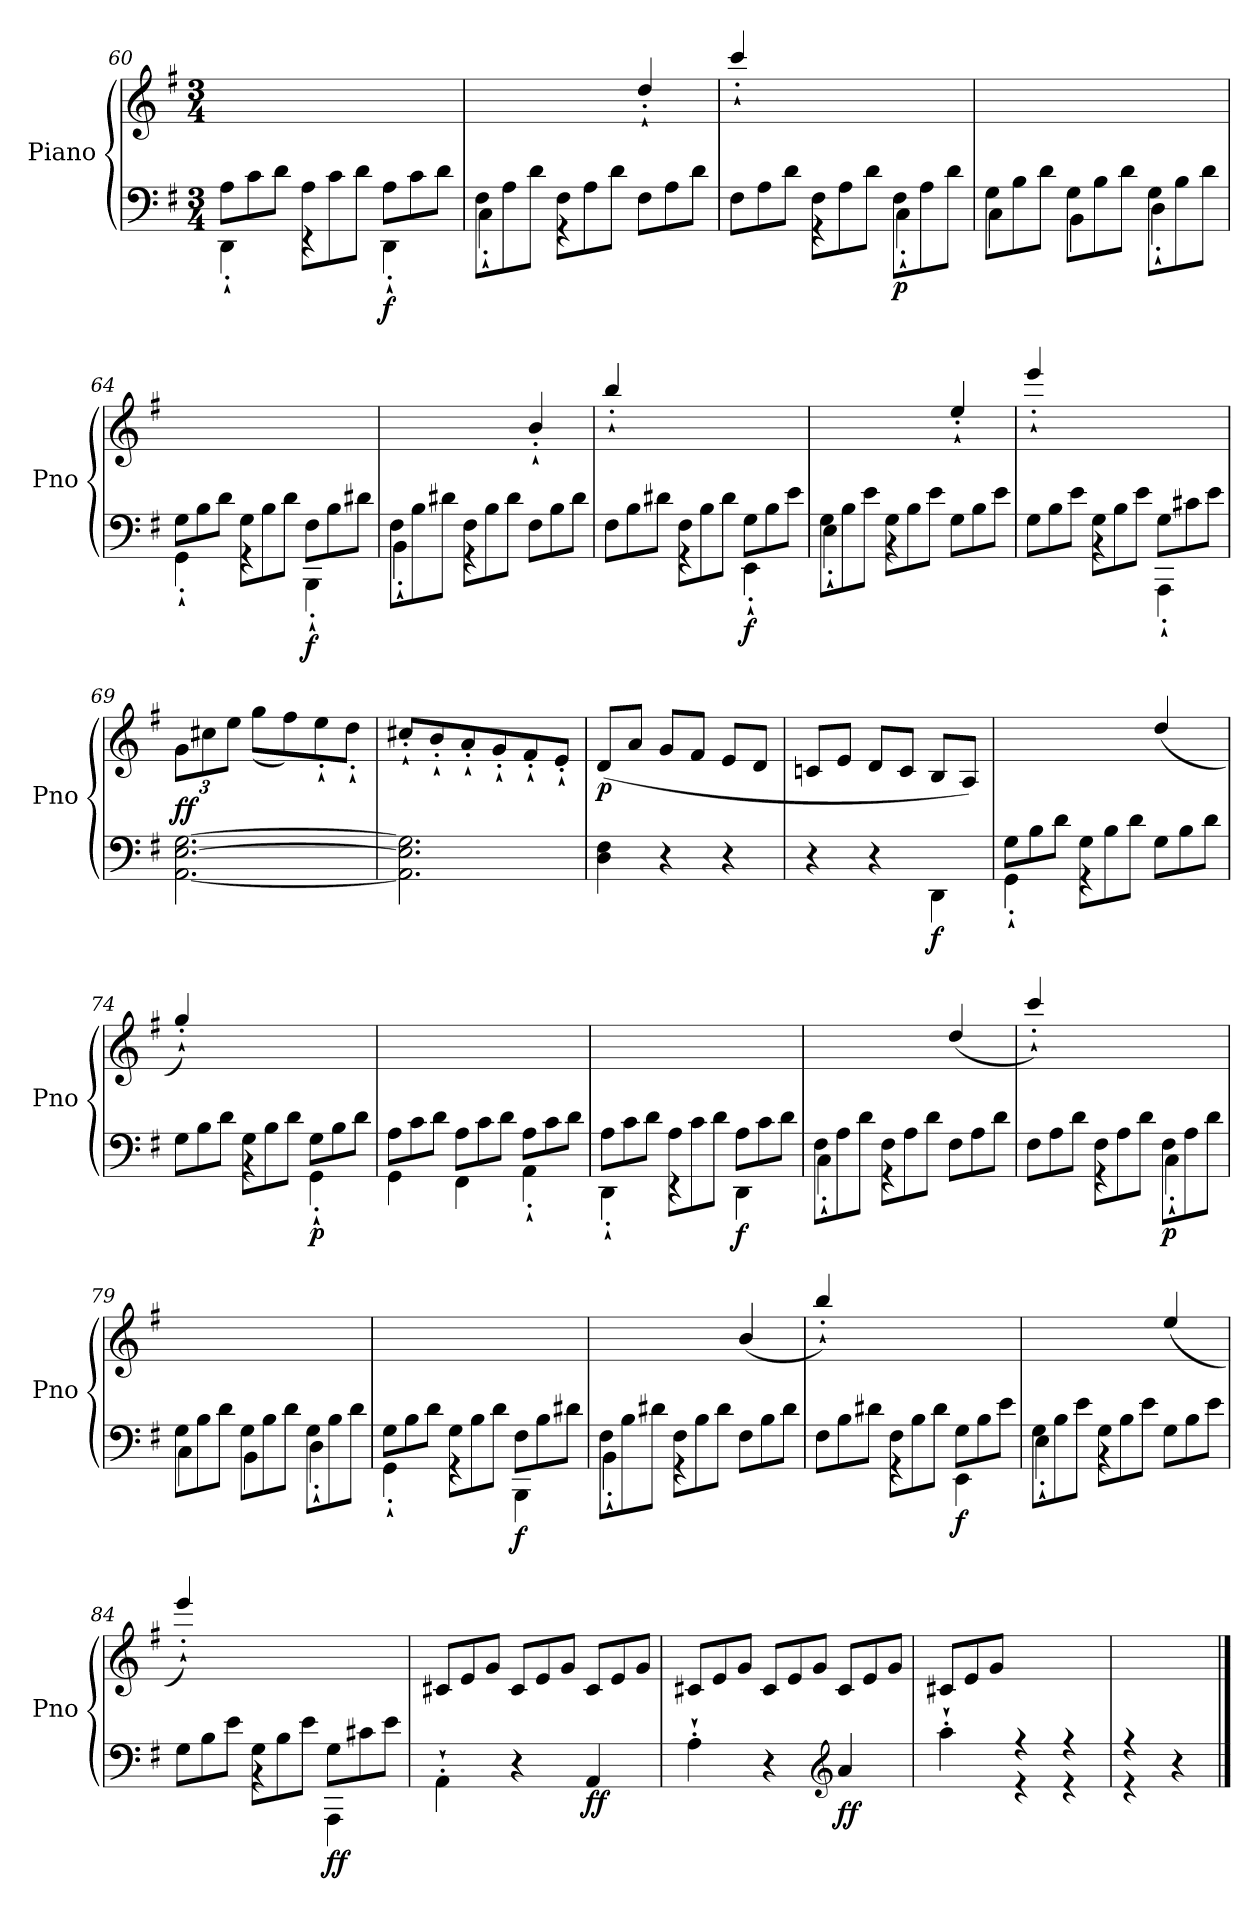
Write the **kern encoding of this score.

**kern	**kern	**dynam
*part1	*part1	*part1
*staff2	*staff1	*staff1/2
*I"Piano	*	*
*I'Pno	*	*
*clefF4	*clefG2	*
*k[f#]	*k[f#]	*
*M3/4	*M3/4	*
*Xtuplet	*	*
=60	=60	=60
*^	*	*
12A\L	4DD'`\	2.ryy	.
12c\	.	.	.
12d\J	.	.	.
12A\L	4rEE	.	.
12c\	.	.	.
12d\J	.	.	.
!	!	!	!LO:DY:b=2
12A\L	4DD'`\	.	f
12c\	.	.	.
12d\J	.	.	.
!!LO:PB:g=z
=61	=61	=61	=61
*	*	*^	*
12F#\L	4C'`\	2.ryy	2ryy	.
12A\	.	.	.	.
12d\J	.	.	.	.
12F#\L	4rGG	.	.	.
12A\	.	.	.	.
12d\J	.	.	.	.
12F#\L	4ryy	.	4dd'`/	.
12A\	.	.	.	.
12d\J	.	.	.	.
=62	=62	=62	=62	=62
12F#\L	4ryy	2.ryy	4ccc'`/	.
12A\	.	.	.	.
12d\J	.	.	.	.
12F#\L	4rGG	.	2ryy	.
12A\	.	.	.	.
12d\J	.	.	.	.
!	!	!	!	!LO:DY:b=2
12F#\L	4C'`\	.	.	p
12A\	.	.	.	.
12d\J	.	.	.	.
*	*	*v	*v	*
=63	=63	=63	=63
12G\L	4C\	2.ryy	.
12B\	.	.	.
12d\J	.	.	.
12G\L	4BB\	.	.
12B\	.	.	.
12d\J	.	.	.
12G\L	4D'`\	.	.
12B\	.	.	.
12d\J	.	.	.
=64	=64	=64	=64
12G\L	4GG'`\	2.ryy	.
12B\	.	.	.
12d\J	.	.	.
12G\L	4rGG	.	.
12B\	.	.	.
12d\J	.	.	.
!	!	!	!LO:DY:b=2
12F#\L	4BBB'`\	.	f
12B\	.	.	.
12d#X\J	.	.	.
!!LO:PB:g=z
=65	=65	=65	=65
*	*	*^	*
12F#\L	4BB'`\	2.ryy	2ryy	.
12B\	.	.	.	.
12d#X\J	.	.	.	.
12F#\L	4rGG	.	.	.
12B\	.	.	.	.
12d#\J	.	.	.	.
12F#\L	4ryy	.	4b'`/	.
12B\	.	.	.	.
12d#\J	.	.	.	.
!!LO:PB:g=z	!!
=66	=66	=66	=66	=66
12F#\L	4ryy	2.ryy	4bb'`/	.
12B\	.	.	.	.
12d#X\J	.	.	.	.
12F#\L	4rGG	.	2ryy	.
12B\	.	.	.	.
12d#\J	.	.	.	.
!	!	!	!	!LO:DY:b=2
12G\L	4EE'`\	.	.	f
12B\	.	.	.	.
12e\J	.	.	.	.
=67	=67	=67	=67	=67
12G\L	4E'`\	2.ryy	2ryy	.
12B\	.	.	.	.
12e\J	.	.	.	.
12G\L	4rBB	.	.	.
12B\	.	.	.	.
12e\J	.	.	.	.
12G\L	4ryy	.	4ee'`/	.
12B\	.	.	.	.
12e\J	.	.	.	.
=68	=68	=68	=68	=68
12G\L	4ryy	2.ryy	4eee'`/	.
12B\	.	.	.	.
12e\J	.	.	.	.
12G\L	4rBB	.	2ryy	.
12B\	.	.	.	.
12e\J	.	.	.	.
12G\L	4AAA'`\	.	.	.
12c#X\	.	.	.	.
12e\J	.	.	.	.
*v	*v	*	*	*
=69	=69	=69	=69
*	*	*Xbrackettup	*
!	!	!	!LO:DY:b
[2.AA\ [2.E\ [2.G\	2.ryy	12g\L	ff
.	.	12cc#X\	.
.	.	12ee\J	.
.	.	(<8gg\L	.
.	.	8ff#\)	.
.	.	8ee'`\	.
.	.	8dd'`\J	.
!!LO:LB:g=z	!!
=70	=70	=70	=70
2.AA\] 2.E\] 2.G\]	2.ryy	8cc#X'`/L	.
.	.	8b'`/	.
.	.	8a'`/	.
.	.	8g'`/	.
.	.	8f#'`/	.
.	.	8e'`/J	.
!!LO:LB:g=z	!!
=71	=71	=71	=71
!	!	!	!LO:DY:b
4D\ 4F#\	2.ryy	(>8d/L	p
.	.	8a/J	.
4r	.	8g/L	.
.	.	8f#/J	.
4r	.	8e/L	.
.	.	8d/J	.
=72	=72	=72	=72
4r	2.ryy	8cn/L	.
.	.	8e/J	.
4r	.	8d/L	.
.	.	8c/J	.
!	!	!	!LO:DY:b=2
4DD\	.	8B/L	f
.	.	8A/J)	.
=73	=73	=73	=73
*^	*	*	*
12G\L	4GG'`\	2.ryy	2ryy	.
12B\	.	.	.	.
12d\J	.	.	.	.
12G\L	4rGG	.	.	.
12B\	.	.	.	.
12d\J	.	.	.	.
12G\L	4ryy	.	(>4dd/	.
12B\	.	.	.	.
12d\J	.	.	.	.
=74	=74	=74	=74	=74
12G\L	4ryy	2.ryy	4gg'`/)	.
12B\	.	.	.	.
12d\J	.	.	.	.
12G\L	4rBB	.	2ryy	.
12B\	.	.	.	.
12d\J	.	.	.	.
!	!	!	!	!LO:DY:b=2
12G\L	4GG'`\	.	.	p
12B\	.	.	.	.
12d\J	.	.	.	.
*	*	*v	*v	*
=75	=75	=75	=75
12A\L	4GG\	2.ryy	.
12c\	.	.	.
12d\J	.	.	.
12A\L	4FF#\	.	.
12c\	.	.	.
12d\J	.	.	.
12A\L	4AA'`\	.	.
12c\	.	.	.
12d\J	.	.	.
!!LO:LB:g=z
=76	=76	=76	=76
12A\L	4DD'`\	2.ryy	.
12c\	.	.	.
12d\J	.	.	.
12A\L	4rEE	.	.
12c\	.	.	.
12d\J	.	.	.
!	!	!	!LO:DY:b=2
12A\L	4DD\	.	f
12c\	.	.	.
12d\J	.	.	.
=77	=77	=77	=77
*	*	*^	*
12F#\L	4C'`\	2.ryy	2ryy	.
12A\	.	.	.	.
12d\J	.	.	.	.
12F#\L	4rGG	.	.	.
12A\	.	.	.	.
12d\J	.	.	.	.
12F#\L	4ryy	.	(>4dd/	.
12A\	.	.	.	.
12d\J	.	.	.	.
=78	=78	=78	=78	=78
12F#\L	4ryy	2.ryy	4ccc'`/)	.
12A\	.	.	.	.
12d\J	.	.	.	.
12F#\L	4rGG	.	2ryy	.
12A\	.	.	.	.
12d\J	.	.	.	.
!	!	!	!	!LO:DY:b=2
12F#\L	4C'`\	.	.	p
12A\	.	.	.	.
12d\J	.	.	.	.
*	*	*v	*v	*
=79	=79	=79	=79
12G\L	4C\	2.ryy	.
12B\	.	.	.
12d\J	.	.	.
12G\L	4BB\	.	.
12B\	.	.	.
12d\J	.	.	.
12G\L	4D'`\	.	.
12B\	.	.	.
12d\J	.	.	.
!!LO:LB:g=z
=80	=80	=80	=80
12G\L	4GG'`\	2.ryy	.
12B\	.	.	.
12d\J	.	.	.
12G\L	4rGG	.	.
12B\	.	.	.
12d\J	.	.	.
!	!	!	!LO:DY:b=2
12F#\L	4BBB\	.	f
12B\	.	.	.
12d#X\J	.	.	.
!!LO:PB:g=z
=81	=81	=81	=81
*	*	*^	*
12F#\L	4BB'`\	2.ryy	2ryy	.
12B\	.	.	.	.
12d#X\J	.	.	.	.
12F#\L	4rGG	.	.	.
12B\	.	.	.	.
12d#\J	.	.	.	.
12F#\L	4ryy	.	(>4b/	.
12B\	.	.	.	.
12d#\J	.	.	.	.
=82	=82	=82	=82	=82
12F#\L	4ryy	2.ryy	4bb'`/)	.
12B\	.	.	.	.
12d#X\J	.	.	.	.
12F#\L	4rGG	.	2ryy	.
12B\	.	.	.	.
12d#\J	.	.	.	.
!	!	!	!	!LO:DY:b=2
12G\L	4EE\	.	.	f
12B\	.	.	.	.
12e\J	.	.	.	.
=83	=83	=83	=83	=83
12G\L	4E'`\	2.ryy	2ryy	.
12B\	.	.	.	.
12e\J	.	.	.	.
12G\L	4rBB	.	.	.
12B\	.	.	.	.
12e\J	.	.	.	.
12G\L	4ryy	.	(>4ee/	.
12B\	.	.	.	.
12e\J	.	.	.	.
=84	=84	=84	=84	=84
12G\L	4ryy	2.ryy	4eee'`/)	.
12B\	.	.	.	.
12e\J	.	.	.	.
12G\L	4rBB	.	2ryy	.
12B\	.	.	.	.
12e\J	.	.	.	.
!	!	!	!	!LO:DY:b=2
12G\L	4AAA\	.	.	ff
12c#X\	.	.	.	.
12e\J	.	.	.	.
*v	*v	*	*	*
!!LO:PB:g=z	!!
=85	=85	=85	=85
*	*	*Xtuplet	*
4AA'`\	2.ryy	12c#X/L	.
.	.	12e/	.
.	.	12g/J	.
4r	.	12c#/L	.
.	.	12e/	.
.	.	12g/J	.
!	!	!	!LO:DY:b=2
4AA/	.	12c#/L	ff
.	.	12e/	.
.	.	12g/J	.
!!LO:LB:g=z	!!
=86	=86	=86	=86
4A'`\	2.ryy	12c#X/L	.
.	.	12e/	.
.	.	12g/J	.
4r	.	12c#/L	.
.	.	12e/	.
.	.	12g/J	.
*clefG2	*	*	*
!	!	!	!LO:DY:b=2
4a/	.	12c#/L	ff
.	.	12e/	.
.	.	12g/J	.
=87	=87	=87	=87
*^	*	*	*
4ryy	4aa'`\	2.ryy	12c#X/L	.
.	.	.	12e/	.
.	.	.	12g/J	.
4r	4r	.	2ryy	.
4r	4r	.	.	.
*	*	*v	*v	*
=88	=88	=88	=88
4r	4r	2ryy	.
4r	4ryy	.	.
*v	*v	*	*
==	==	==
*-	*-	*-
